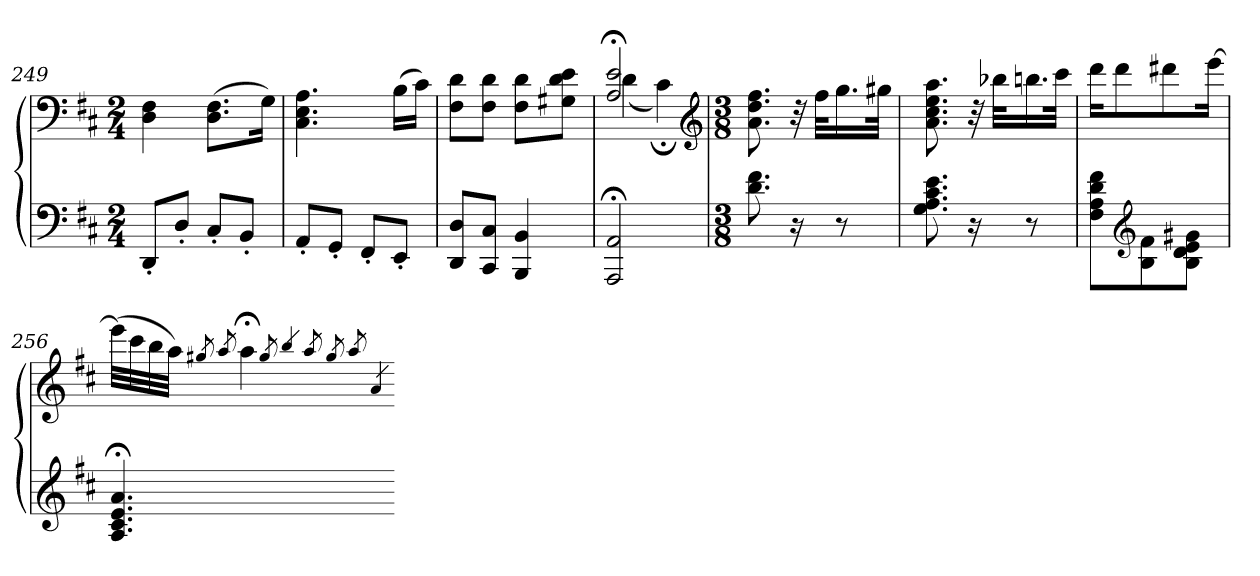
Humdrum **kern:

**kern	**kern
*part1	*part1
*staff2	*staff1
*clefF4	*clefF4
*k[f#c#]	*k[f#c#]
*D:	*D:
*M2/4	*M2/4
=249	=249
8DD'L	4D 4F#
8D'J	.
8C#'L	(8.D 8.F#L
8BB'J	.
.	16GJk)
=250	=250
8AA'L	4.C# 4.E 4.A
8GG'J	.
8FF#'L	.
8EE'J	(16BLL
.	16c#JJ)
=251	=251
8DD 8DL	8F# 8dL
8CC# 8C#J	8F# 8dJ
4BBB 4BB	8F# 8dL
.	8G#X 8d 8eJ
=252	=252
*	*^
2AAA;< 2AA;<	2A;< 2e;<	(4d
.	.	4c#;<)
*	*v	*v
*	*clefG2
=253	=253
*M3/8	*M3/8
8.d 8.f#	8.a 8.dd 8.ff#
16r	32r
.	32ff#KLL
8r	16.gg
.	32gg#XJJk
=254	=254
8.G 8.A 8.c# 8.e	8.a 8.cc# 8.ee 8.aa
16r	32r
.	32bb-XKLL
8r	16.bbn
.	32ccc#JJk
=255	=255
8F# 8A 8d 8f#L	16dddKL
.	8ddd
*clefG2	*
8B 8f#	.
.	8ddd#X
8B 8d 8e 8g#XJ	.
.	[16eeeJk
=256	=256
4.A;< 4.c#;< 4.e;< 4.a;<	(32eeeLLL]
.	32ccc#
.	32bb
.	32aaJJJ)
.	8qgg#X
.	8qaa
.	4aa;<
.	8qgg#
.	4qbb
.	8qaa
.	8qgg#
.	8qaa
.	4qa
=-	=-
*-	*-
